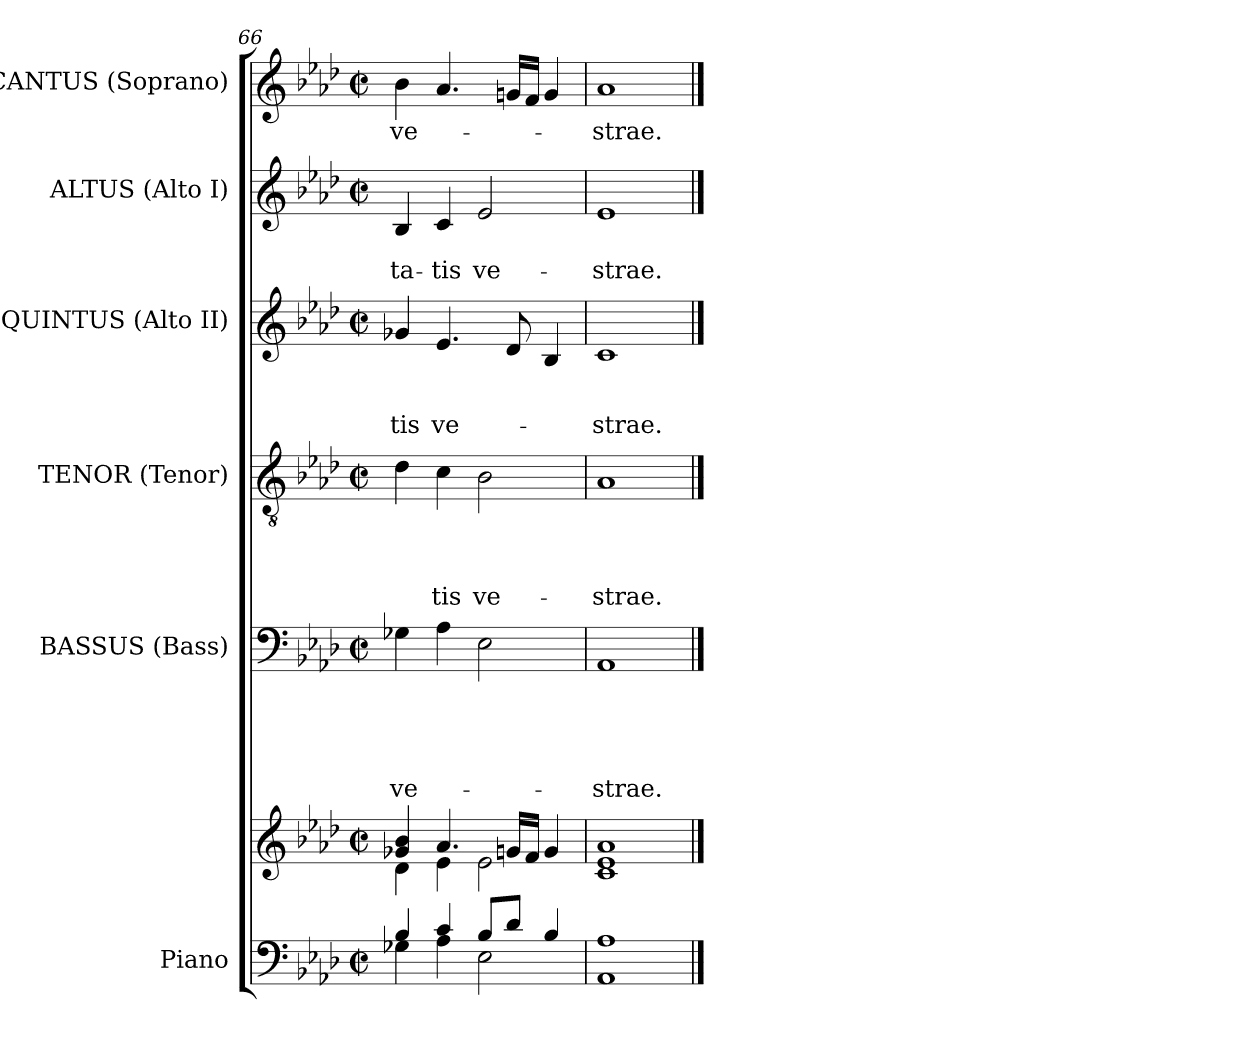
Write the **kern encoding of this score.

**kern	**kern	**kern	**text	**text	**text	**text	**text	**kern	**text	**text	**text	**text	**kern	**text	**text	**text	**kern	**text	**text	**kern	**text
*part6	*part6	*part5	*part5	*part5	*part5	*part5	*part5	*part4	*part4	*part4	*part4	*part4	*part3	*part3	*part3	*part3	*part2	*part2	*part2	*part1	*part1
*staff7	*staff6	*staff5	*staff5	*staff5	*staff5	*staff5	*staff5	*staff4	*staff4	*staff4	*staff4	*staff4	*staff3	*staff3	*staff3	*staff3	*staff2	*staff2	*staff2	*staff1	*staff1
*I"Piano	*	*I"BASSUS (Bass)	*	*	*	*	*	*I"TENOR (Tenor)	*	*	*	*	*I"QUINTUS (Alto II)	*	*	*	*I"ALTUS (Alto I)	*	*	*I"CANTUS (Soprano)	*
*I'Pno	*	*	*	*	*	*	*	*	*	*	*	*	*	*	*	*	*	*	*	*I'Pno	*
*clefF4	*clefG2	*clefF4	*	*	*	*	*	*clefGv2	*	*	*	*	*clefG2	*	*	*	*clefG2	*	*	*clefG2	*
*k[b-e-a-d-]	*k[b-e-a-d-]	*k[b-e-a-d-]	*	*	*	*	*	*k[b-e-a-d-]	*	*	*	*	*k[b-e-a-d-]	*	*	*	*k[b-e-a-d-]	*	*	*k[b-e-a-d-]	*
*A-:	*A-:	*A-:	*	*	*	*	*	*A-:	*	*	*	*	*A-:	*	*	*	*A-:	*	*	*A-:	*
*M2/2	*M2/2	*M2/2	*	*	*	*	*	*M2/2	*	*	*	*	*M2/2	*	*	*	*M2/2	*	*	*M2/2	*
*met(c|)	*met(c|)	*met(c|)	*	*	*	*	*	*met(c|)	*	*	*	*	*met(c|)	*	*	*	*met(c|)	*	*	*met(c|)	*
=66	=66	=66	=66	=66	=66	=66	=66	=66	=66	=66	=66	=66	=66	=66	=66	=66	=66	=66	=66	=66	=66
*^	*^	*	*	*	*	*	*	*	*	*	*	*	*	*	*	*	*	*	*	*	*
!	!	!	!	!	!	!	!	!	!LO:LY:b	!	!	!	!	!	!	!	!	!LO:LY:b	!	!	!LO:LY:b	!	!LO:LY:b
4B-/	4G-X\	4g-X/ 4b-/	4d-\	4G-X\	.	.	.	.	ve-	4d-\	.	.	.	.	4g-X/	.	.	-tis	4B-/	.	-ta-	4b-\	ve-
!	!	!	!	!	!	!	!	!	!	!	!	!	!	!LO:LY:b	!	!	!	!LO:LY:b	!	!	!LO:LY:b	!	!
4c/	4A-\	4.a-/	4e-\	4A-\	.	.	.	.	.	4c\	.	.	.	-tis	4.e-/	.	.	ve-	4c/	.	-tis	4.a-/	.
!	!	!	!	!	!	!	!	!	!	!	!	!	!	!LO:LY:b	!	!	!	!	!	!	!LO:LY:b	!	!
8B-/L	2E-\	.	2e-\	2E-\	.	.	.	.	.	2B-\	.	.	.	ve-	.	.	.	.	2e-/	.	ve-	.	.
8d-/J	.	16gn/LL	.	.	.	.	.	.	.	.	.	.	.	.	8d-/	.	.	.	.	.	.	16gni/LL	.
.	.	16f/JJ	.	.	.	.	.	.	.	.	.	.	.	.	.	.	.	.	.	.	.	16f/JJ	.
4B-/	.	4g/	.	.	.	.	.	.	.	.	.	.	.	.	4B-/	.	.	.	.	.	.	4g/	.
=67	=67	=67	=67	=67	=67	=67	=67	=67	=67	=67	=67	=67	=67	=67	=67	=67	=67	=67	=67	=67	=67	=67	=67
*	*	*	*^	*	*	*	*	*	*	*	*	*	*	*	*	*	*	*	*	*	*	*	*
!	!	!	!	!	!	!	!	!	!	!LO:LY:b	!	!	!	!	!LO:LY:b	!	!	!	!LO:LY:b	!	!	!LO:LY:b	!	!LO:LY:b
1A-	1AA-	1a-	1e-	1c	1AA-	.	.	.	.	-strae.	1A-	.	.	.	-strae.	1c	.	.	-strae.	1e-	.	-strae.	1a-	-strae.
*v	*v	*	*	*	*	*	*	*	*	*	*	*	*	*	*	*	*	*	*	*	*	*	*	*
*	*v	*v	*v	*	*	*	*	*	*	*	*	*	*	*	*	*	*	*	*	*	*	*	*
==	==	==	==	==	==	==	==	==	==	==	==	==	==	==	==	==	==	==	==	==	==
*-	*-	*-	*-	*-	*-	*-	*-	*-	*-	*-	*-	*-	*-	*-	*-	*-	*-	*-	*-	*-	*-
